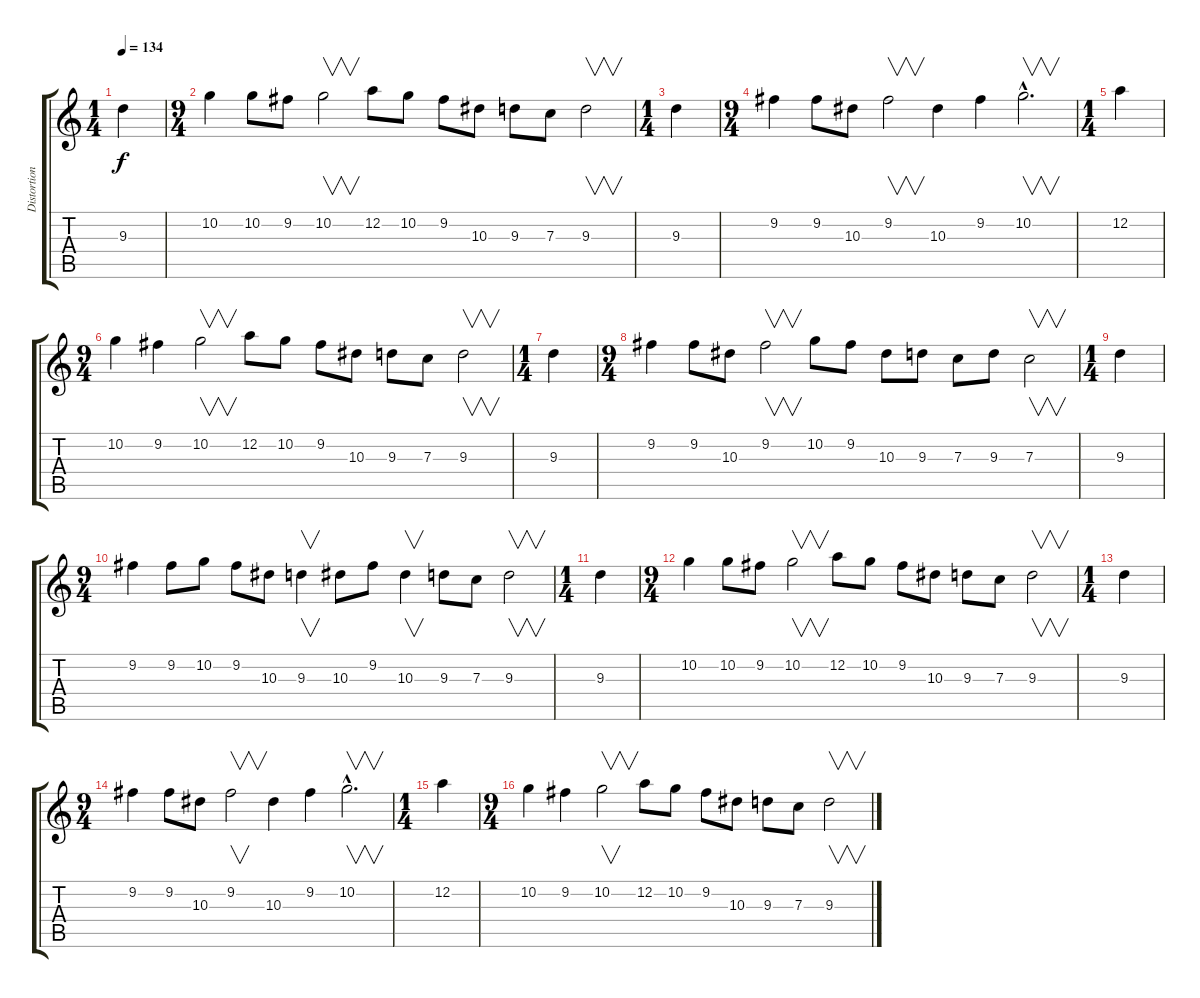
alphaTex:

\track ("Distortion Guitar 2" "Distortion") {instrument distortionguitar}
\staff {score tabs}
\tuning (D4 A3 F3 C3 G2 D2) {hide}
\ts (1 4)
\tempo 134
\clef g2
\ks c
9.3.4{dy f volume 16 instrument distortionguitar} |
\ts (9 4)
10.2.4 10.2.8 9.2.8 10.2.2{v} 12.2.8 10.2.8 9.2.8 10.3.8 9.3.8 7.3.8 9.3.2{v} |
\ts (1 4)
9.3.4 |
\ts (9 4)
9.2.4 9.2.8 10.3.8 9.2.2{v} 10.3.4 9.2.4 10.2{hac}.2{v d} |
\ts (1 4)
12.2.4 |
\ts (9 4)
10.2.4 9.2.4 10.2.2{v} 12.2.8 10.2.8 9.2.8 10.3.8 9.3.8 7.3.8 9.3.2{v} |
\ts (1 4)
9.3.4 |
\ts (9 4)
9.2.4 9.2.8 10.3.8 9.2.2{v} 10.2.8 9.2.8 10.3.8 9.3.8 7.3.8 9.3.8 7.3.2{v} |
\ts (1 4)
9.3.4 |
\ts (9 4)
9.2.4 9.2.8 10.2.8 9.2.8 10.3.8 9.3.4{v} 10.3.8 9.2.8 10.3.4{v} 9.3.8 7.3.8 9.3.2{v} |
\ts (1 4)
9.3.4 |
\ts (9 4)
10.2.4 10.2.8 9.2.8 10.2.2{v} 12.2.8 10.2.8 9.2.8 10.3.8 9.3.8 7.3.8 9.3.2{v} |
\ts (1 4)
9.3.4 |
\ts (9 4)
9.2.4 9.2.8 10.3.8 9.2.2{v} 10.3.4 9.2.4 10.2{hac}.2{v d} |
\ts (1 4)
12.2.4 |
\ts (9 4)
10.2.4 9.2.4 10.2.2{v} 12.2.8 10.2.8 9.2.8 10.3.8 9.3.8 7.3.8 9.3.2{v}
